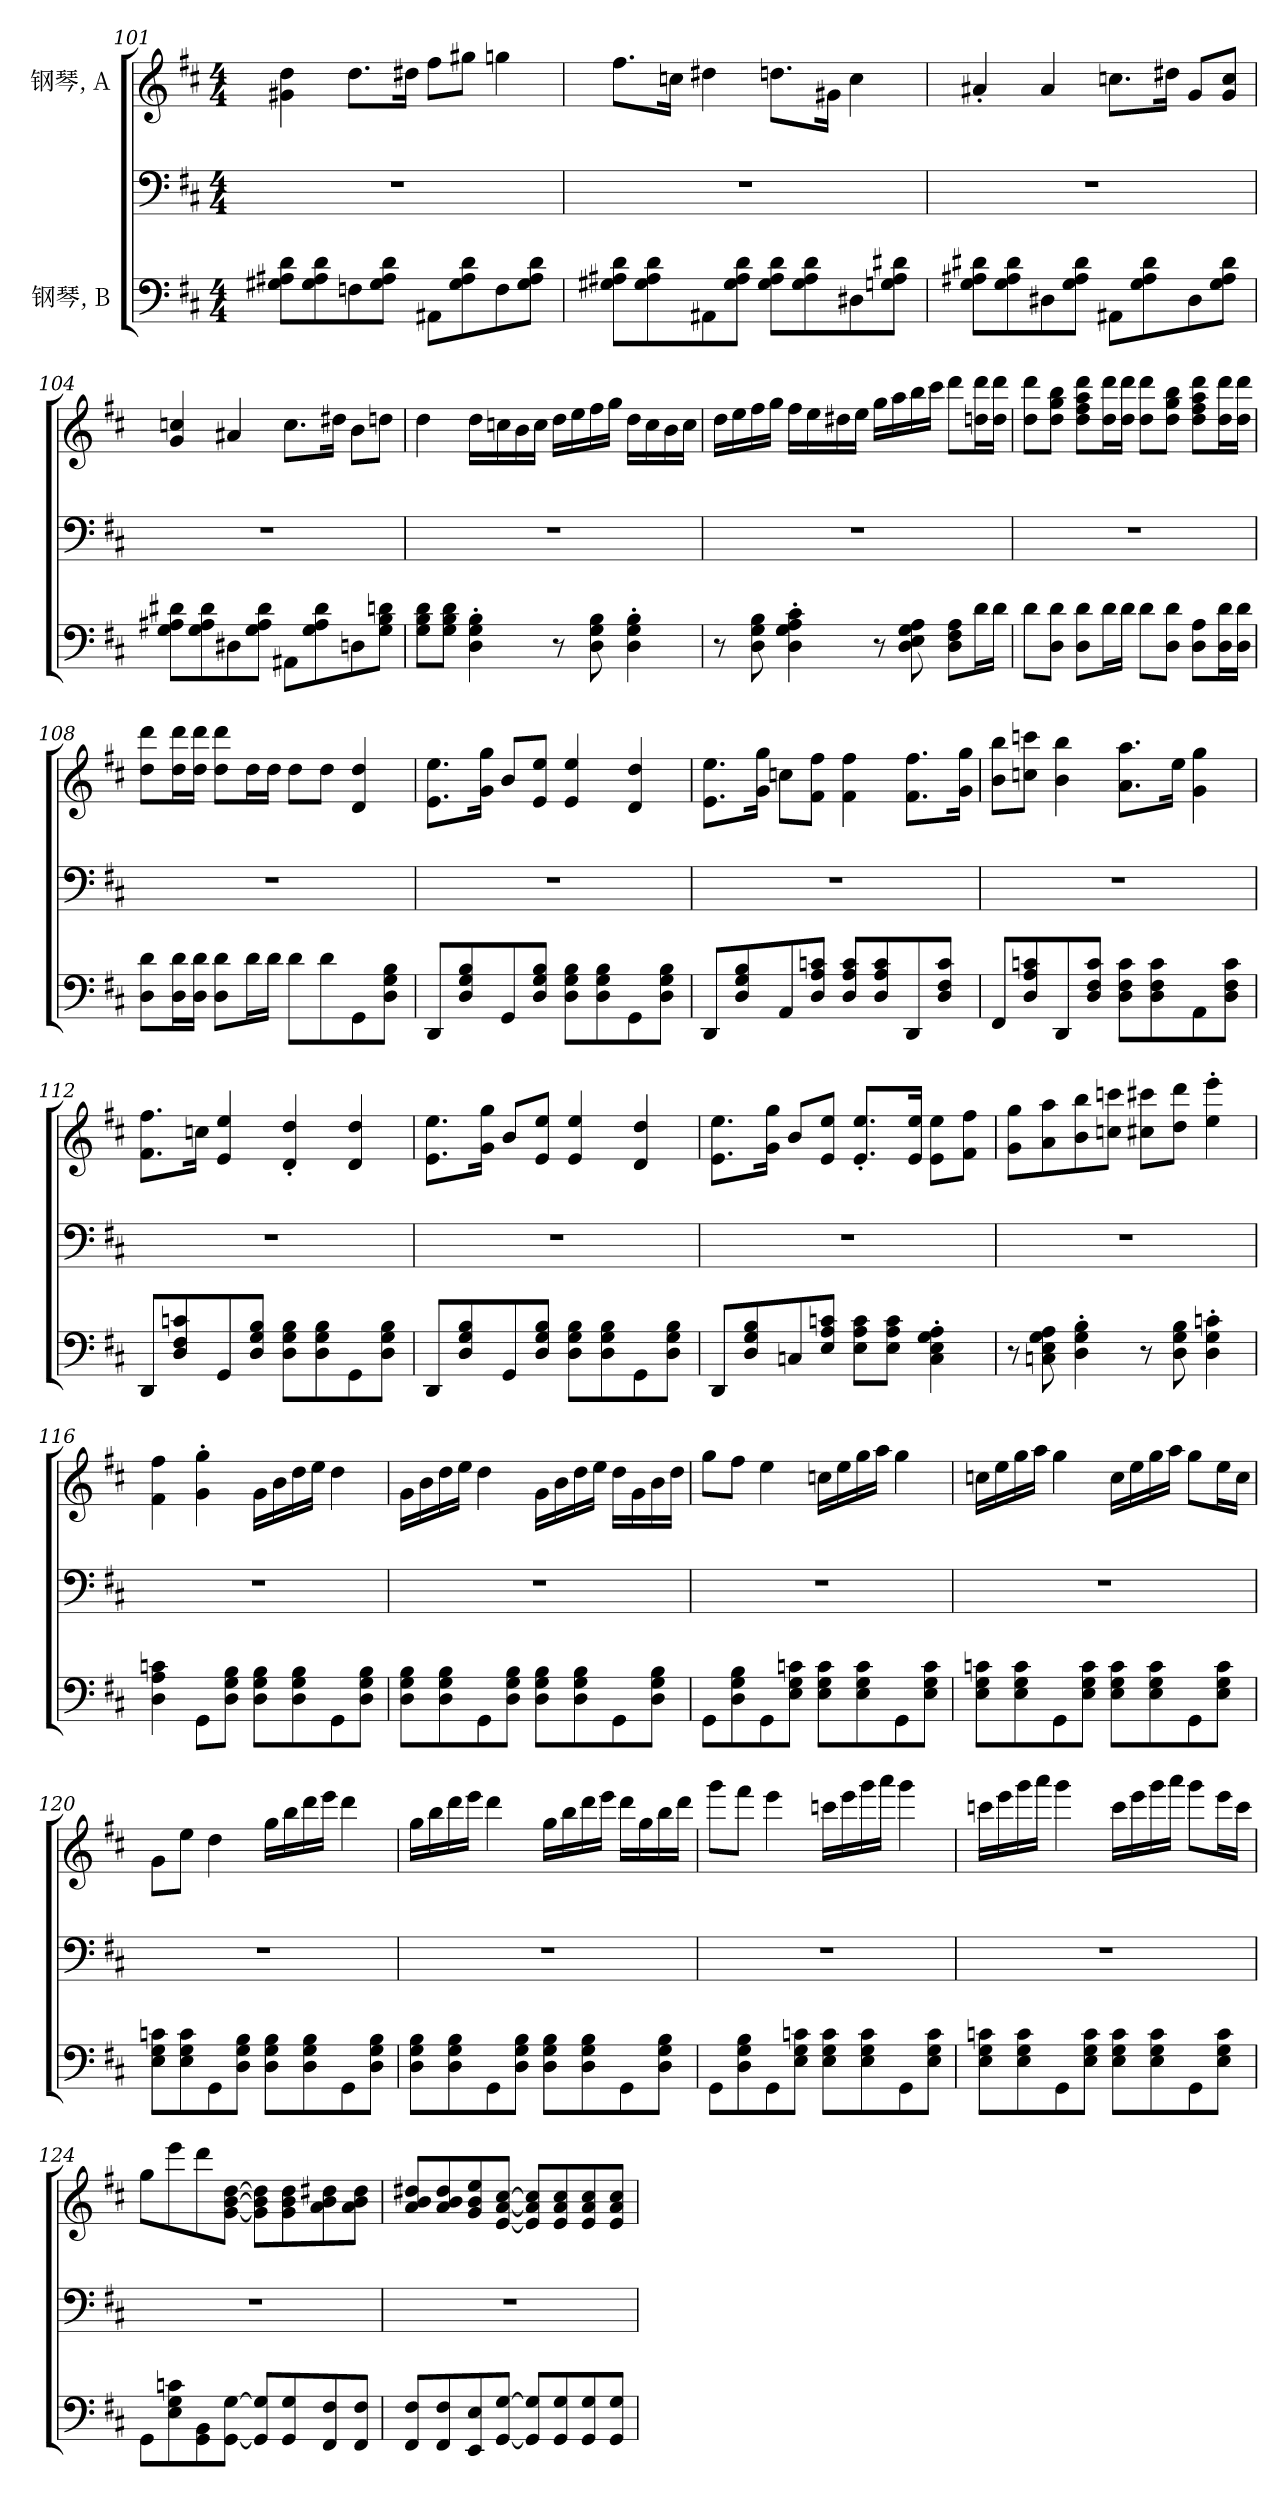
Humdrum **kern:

**kern	**kern	**kern
*part2	*part2	*part1
*staff3	*staff2	*staff1
*I"钢琴, B	*	*I"钢琴, A
!!LO:PB:g=z
*clefF4	*clefF4	*clefG2
*k[f#c#]	*k[f#c#]	*k[f#c#]
*M4/4	*M4/4	*M4/4
=101	=101	=101
8G#X\ 8A#X\ 8d\L	1r	4g#X\ 4dd\
8G#\ 8A#\ 8d\	.	.
8Fn\	.	8.dd\L
8G#\ 8A#\ 8d\J	.	.
.	.	16dd#X\Jk
8AA#X\L	.	8ff#\L
8G#\ 8A#\ 8d\	.	8gg#X\J
8F\	.	4ggn\
8G#\ 8A#\ 8d\J	.	.
=102	=102	=102
8G#X\ 8A#X\ 8d\L	1r	8.ff#\L
8G#\ 8A#\ 8d\	.	.
.	.	16ccn\Jk
8AA#X\	.	4dd#X\
8G#\ 8A#\ 8d\J	.	.
8G#\ 8A#\ 8d\L	.	8.ddn\L
8G#\ 8A#\ 8d\	.	.
.	.	16g#X\Jk
8D#X\	.	4cc\
8Gn\ 8A#\ 8d#X\J	.	.
!!LO:LB:g=z
=103	=103	=103
8G\ 8A#X\ 8d#X\L	1r	4a#X'/
8G\ 8A#\ 8d#\	.	.
8D#X\	.	4a#/
8G\ 8A#\ 8d#\J	.	.
8AA#X\L	.	8.ccn\L
8G\ 8A#\ 8d#\	.	.
.	.	16dd#X\Jk
8D#\	.	8g/L
8G\ 8A#\ 8d#\J	.	8g/ 8cc/J
=104	=104	=104
8G\ 8A#X\ 8d#X\L	1r	4g/ 4ccn/
8G\ 8A#\ 8d#\	.	.
8D#X\	.	4a#X/
8G\ 8A#\ 8d#\J	.	.
8AA#X\L	.	8.cc\L
8G\ 8A#\ 8d#\	.	.
.	.	16dd#X\Jk
8Dn\	.	8b\L
8G\ 8B\ 8dn\J	.	8ddn\J
!!LO:LB:g=z
=105	=105	=105
8G\ 8B\ 8d\L	1r	4dd\
8G\ 8B\ 8d\J	.	.
4D\' 4G\' 4B\'	.	16dd\LL
.	.	16ccn\
.	.	16b\
.	.	16cc\JJ
8r	.	16dd\LL
.	.	16ee\
8D\ 8G\ 8B\	.	16ff#\
.	.	16gg\JJ
4D\' 4G\' 4B\'	.	16dd\LL
.	.	16cc\
.	.	16b\
.	.	16cc\JJ
=106	=106	=106
8r	1r	16dd\LL
.	.	16ee\
8D\ 8G\ 8B\	.	16ff#\
.	.	16gg\JJ
4D\' 4G\' 4A\' 4c#\'	.	16ff#\LL
.	.	16ee\
.	.	16dd#X\
.	.	16ee\JJ
8r	.	16gg\LL
.	.	16aa\
8D\ 8E\ 8G\ 8A\	.	16bb\
.	.	16ccc#\JJ
8D\ 8F#\ 8A\L	.	8ddd\L
16d\L	.	16ddn\ 16ddd\L
16d\JJ	.	16dd\ 16ddd\JJ
!!LO:LB:g=z
=107	=107	=107
8d\L	1r	8dd\ 8ddd\L
8D\ 8d\J	.	8dd\ 8gg\ 8bb\J
8D\ 8d\L	.	8dd\ 8ff#\ 8aa\ 8ddd\L
16d\L	.	16dd\ 16ddd\L
16d\JJ	.	16dd\ 16ddd\JJ
8d\L	.	8dd\ 8ddd\L
8D\ 8d\J	.	8dd\ 8gg\ 8bb\J
8D\ 8A\L	.	8dd\ 8ff#\ 8aa\ 8ddd\L
16D\ 16d\L	.	16dd\ 16ddd\L
16D\ 16d\JJ	.	16dd\ 16ddd\JJ
=108	=108	=108
8D\ 8d\L	1r	8dd\ 8ddd\L
16D\ 16d\L	.	16dd\ 16ddd\L
16D\ 16d\JJ	.	16dd\ 16ddd\JJ
8D\ 8d\L	.	8dd\ 8ddd\L
16d\L	.	16dd\L
16d\JJ	.	16dd\JJ
8d\L	.	8dd\L
8d\	.	8dd\J
8GG\	.	4d/ 4dd/
8D\ 8G\ 8B\J	.	.
=109	=109	=109
8DD/L	1r	8.e\ 8.ee\L
8D/ 8G/ 8B/	.	.
.	.	16g\ 16gg\Jk
8GG/	.	8b/L
8D/ 8G/ 8B/J	.	8e/ 8ee/J
8D\ 8G\ 8B\L	.	4e/ 4ee/
8D\ 8G\ 8B\	.	.
8GG\	.	4d/ 4dd/
8D\ 8G\ 8B\J	.	.
!!LO:PB:g=z
=110	=110	=110
8DD/L	1r	8.e\ 8.ee\L
8D/ 8G/ 8B/	.	.
.	.	16g\ 16gg\Jk
8AA/	.	8ccn\L
8D/ 8A/ 8cn/J	.	8f#\ 8ff#\J
8D/ 8A/ 8c/L	.	4f#\ 4ff#\
8D/ 8A/ 8c/	.	.
8DD/	.	8.f#\ 8.ff#\L
8D/ 8F#/ 8c/J	.	.
.	.	16g\ 16gg\Jk
=111	=111	=111
8FF#/L	1r	8b\ 8bb\L
8D/ 8A/ 8cn/	.	8ccn\ 8cccn\J
8DD/	.	4b\ 4bb\
8D/ 8F#/ 8c/J	.	.
8D\ 8F#\ 8c\L	.	8.a\ 8.aa\L
8D\ 8F#\ 8c\	.	.
.	.	16ee\Jk
8AA\	.	4g\ 4gg\
8D\ 8F#\ 8c\J	.	.
=112	=112	=112
8DD/L	1r	8.f#\ 8.ff#\L
8D/ 8F#/ 8cn/	.	.
.	.	16ccn\Jk
8GG/	.	4e/ 4ee/
8D/ 8G/ 8B/J	.	.
8D\ 8G\ 8B\L	.	4d/' 4dd/'
8D\ 8G\ 8B\	.	.
8GG\	.	4d/ 4dd/
8D\ 8G\ 8B\J	.	.
=113	=113	=113
8DD/L	1r	8.e\ 8.ee\L
8D/ 8G/ 8B/	.	.
.	.	16g\ 16gg\Jk
8GG/	.	8b/L
8D/ 8G/ 8B/J	.	8e/ 8ee/J
8D\ 8G\ 8B\L	.	4e/ 4ee/
8D\ 8G\ 8B\	.	.
8GG\	.	4d/ 4dd/
8D\ 8G\ 8B\J	.	.
!!LO:LB:g=z
=114	=114	=114
8DD/L	1r	8.e\ 8.ee\L
8D/ 8G/ 8B/	.	.
.	.	16g\ 16gg\Jk
8Cn/	.	8b/L
8E/ 8A/ 8cn/J	.	8e/ 8ee/J
8E\ 8A\ 8c\L	.	8.e/' 8.ee/'L
8E\ 8A\ 8c\J	.	.
.	.	16e/ 16ee/Jk
4C\' 4E\' 4G\' 4A\'	.	8e\ 8ee\L
.	.	8f#\ 8ff#\J
=115	=115	=115
8r	1r	8g\ 8gg\L
8Cn\ 8E\ 8G\ 8A\	.	8a\ 8aa\
4D\' 4G\' 4B\'	.	8b\ 8bb\
.	.	8ccn\ 8cccn\J
8r	.	8cc#X\ 8ccc#X\L
8D\ 8G\ 8B\	.	8dd\ 8ddd\J
4D\' 4G\' 4cn\'	.	4ee\' 4eee\'
=116	=116	=116
4D\ 4A\ 4cn\	1r	4f#\ 4ff#\
8GG\L	.	4g\' 4gg\'
8D\ 8G\ 8B\J	.	.
8D\ 8G\ 8B\L	.	16g\LL
.	.	16b\
8D\ 8G\ 8B\	.	16dd\
.	.	16ee\JJ
8GG\	.	4dd\
8D\ 8G\ 8B\J	.	.
!!LO:LB:g=z
=117	=117	=117
8D\ 8G\ 8B\L	1r	16g\LL
.	.	16b\
8D\ 8G\ 8B\	.	16dd\
.	.	16ee\JJ
8GG\	.	4dd\
8D\ 8G\ 8B\J	.	.
8D\ 8G\ 8B\L	.	16g\LL
.	.	16b\
8D\ 8G\ 8B\	.	16dd\
.	.	16ee\JJ
8GG\	.	16dd\LL
.	.	16g\
8D\ 8G\ 8B\J	.	16b\
.	.	16dd\JJ
=118	=118	=118
8GG\L	1r	8gg\L
8D\ 8G\ 8B\	.	8ff#\J
8GG\	.	4ee\
8E\ 8G\ 8cn\J	.	.
8E\ 8G\ 8c\L	.	16ccn\LL
.	.	16ee\
8E\ 8G\ 8c\	.	16gg\
.	.	16aa\JJ
8GG\	.	4gg\
8E\ 8G\ 8c\J	.	.
=119	=119	=119
8E\ 8G\ 8cn\L	1r	16ccn\LL
.	.	16ee\
8E\ 8G\ 8c\	.	16gg\
.	.	16aa\JJ
8GG\	.	4gg\
8E\ 8G\ 8c\J	.	.
8E\ 8G\ 8c\L	.	16cc\LL
.	.	16ee\
8E\ 8G\ 8c\	.	16gg\
.	.	16aa\JJ
8GG\	.	8gg\L
8E\ 8G\ 8c\J	.	16ee\L
.	.	16cc\JJ
!!LO:LB:g=z
=120	=120	=120
8E\ 8G\ 8cn\L	1r	8g\L
8E\ 8G\ 8c\	.	8ee\J
8GG\	.	4dd\
8D\ 8G\ 8B\J	.	.
8D\ 8G\ 8B\L	.	16gg\LL
.	.	16bb\
8D\ 8G\ 8B\	.	16ddd\
.	.	16eee\JJ
8GG\	.	4ddd\
8D\ 8G\ 8B\J	.	.
=121	=121	=121
8D\ 8G\ 8B\L	1r	16gg\LL
.	.	16bb\
8D\ 8G\ 8B\	.	16ddd\
.	.	16eee\JJ
8GG\	.	4ddd\
8D\ 8G\ 8B\J	.	.
8D\ 8G\ 8B\L	.	16gg\LL
.	.	16bb\
8D\ 8G\ 8B\	.	16ddd\
.	.	16eee\JJ
8GG\	.	16ddd\LL
.	.	16gg\
8D\ 8G\ 8B\J	.	16bb\
.	.	16ddd\JJ
!!LO:PB:g=z
=122	=122	=122
8GG\L	1r	8ggg\L
8D\ 8G\ 8B\	.	8fff#\J
8GG\	.	4eee\
8E\ 8G\ 8cn\J	.	.
8E\ 8G\ 8c\L	.	16cccn\LL
.	.	16eee\
8E\ 8G\ 8c\	.	16ggg\
.	.	16aaa\JJ
8GG\	.	4ggg\
8E\ 8G\ 8c\J	.	.
=123	=123	=123
8E\ 8G\ 8cn\L	1r	16cccn\LL
.	.	16eee\
8E\ 8G\ 8c\	.	16ggg\
.	.	16aaa\JJ
8GG\	.	4ggg\
8E\ 8G\ 8c\J	.	.
8E\ 8G\ 8c\L	.	16ccc\LL
.	.	16eee\
8E\ 8G\ 8c\	.	16ggg\
.	.	16aaa\JJ
8GG\	.	8ggg\L
8E\ 8G\ 8c\J	.	16eee\L
.	.	16ccc\JJ
!!LO:LB:g=z
=124	=124	=124
8GG\L	1r	8gg\L
8E\ 8G\ 8cn\	.	8eee\
8GG\ 8BB\	.	8ddd\
[8GG\ [8G\J	.	[8g\ [8b\ [8dd\J
8GG/] 8G/]L	.	8g\] 8b\] 8dd\]L
8GG/ 8G/	.	8g\ 8b\ 8dd\
8FF#/ 8F#/	.	8a\ 8b\ 8dd#X\
8FF#/ 8F#/J	.	8a\ 8b\ 8dd#\J
=125	=125	=125
8FF#/ 8F#/L	1r	8a/ 8b/ 8dd#X/L
8FF#/ 8F#/	.	8a/ 8b/ 8dd#/
8EE/ 8E/	.	8g/ 8b/ 8ee/
[8GG/ [8G/J	.	[8e/ [8a/ [8cc#/J
8GG/] 8G/]L	.	8e/] 8a/] 8cc#/]L
8GG/ 8G/	.	8e/ 8a/ 8cc#/
8GG/ 8G/	.	8e/ 8a/ 8cc#/
8GG/ 8G/J	.	8e/ 8a/ 8cc#/J
=	=	=
*-	*-	*-
